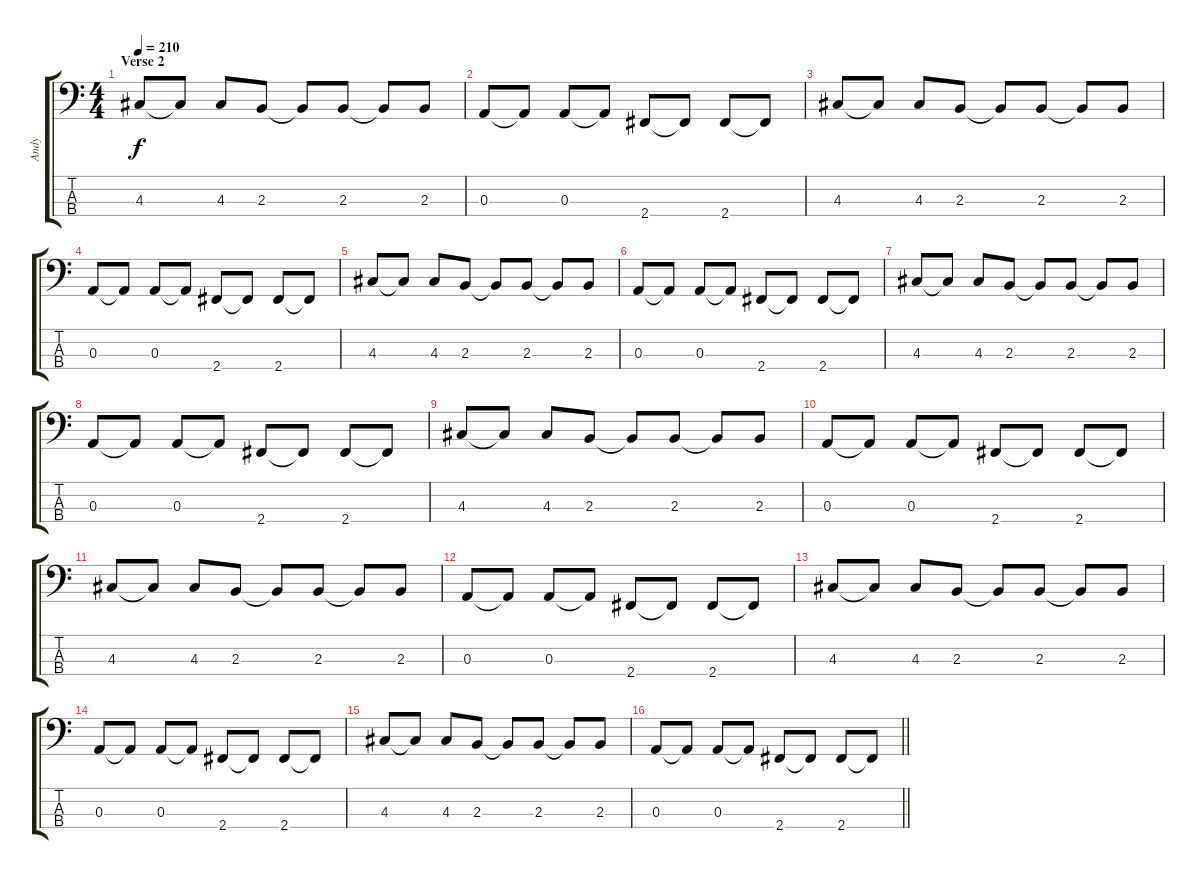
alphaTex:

\track ("Andy" "Andy") {instrument electricbasspick}
\staff {score tabs}
\tuning (G2 D2 A1 E1) {hide}
\ts (4 4)
\section ("" "Verse 2")
\tempo 210
\clef f4
\ks c
4.3.8{dy f} 4.3{t}.8 4.3.8 2.3.8 2.3{t}.8 2.3.8 2.3{t}.8 2.3.8 |
0.3.8 0.3{t}.8 0.3.8 0.3{t}.8 2.4.8 2.4{t}.8 2.4.8 2.4{t}.8 |
4.3.8 4.3{t}.8 4.3.8 2.3.8 2.3{t}.8 2.3.8 2.3{t}.8 2.3.8 |
0.3.8 0.3{t}.8 0.3.8 0.3{t}.8 2.4.8 2.4{t}.8 2.4.8 2.4{t}.8 |
4.3.8 4.3{t}.8 4.3.8 2.3.8 2.3{t}.8 2.3.8 2.3{t}.8 2.3.8 |
0.3.8 0.3{t}.8 0.3.8 0.3{t}.8 2.4.8 2.4{t}.8 2.4.8 2.4{t}.8 |
4.3.8 4.3{t}.8 4.3.8 2.3.8 2.3{t}.8 2.3.8 2.3{t}.8 2.3.8 |
0.3.8 0.3{t}.8 0.3.8 0.3{t}.8 2.4.8 2.4{t}.8 2.4.8 2.4{t}.8 |
4.3.8 4.3{t}.8 4.3.8 2.3.8 2.3{t}.8 2.3.8 2.3{t}.8 2.3.8 |
0.3.8 0.3{t}.8 0.3.8 0.3{t}.8 2.4.8 2.4{t}.8 2.4.8 2.4{t}.8 |
4.3.8 4.3{t}.8 4.3.8 2.3.8 2.3{t}.8 2.3.8 2.3{t}.8 2.3.8 |
0.3.8 0.3{t}.8 0.3.8 0.3{t}.8 2.4.8 2.4{t}.8 2.4.8 2.4{t}.8 |
4.3.8 4.3{t}.8 4.3.8 2.3.8 2.3{t}.8 2.3.8 2.3{t}.8 2.3.8 |
0.3.8 0.3{t}.8 0.3.8 0.3{t}.8 2.4.8 2.4{t}.8 2.4.8 2.4{t}.8 |
4.3.8 4.3{t}.8 4.3.8 2.3.8 2.3{t}.8 2.3.8 2.3{t}.8 2.3.8 |
\barLineRight lightlight
0.3.8 0.3{t}.8 0.3.8 0.3{t}.8 2.4.8 2.4{t}.8 2.4.8 2.4{t}.8
